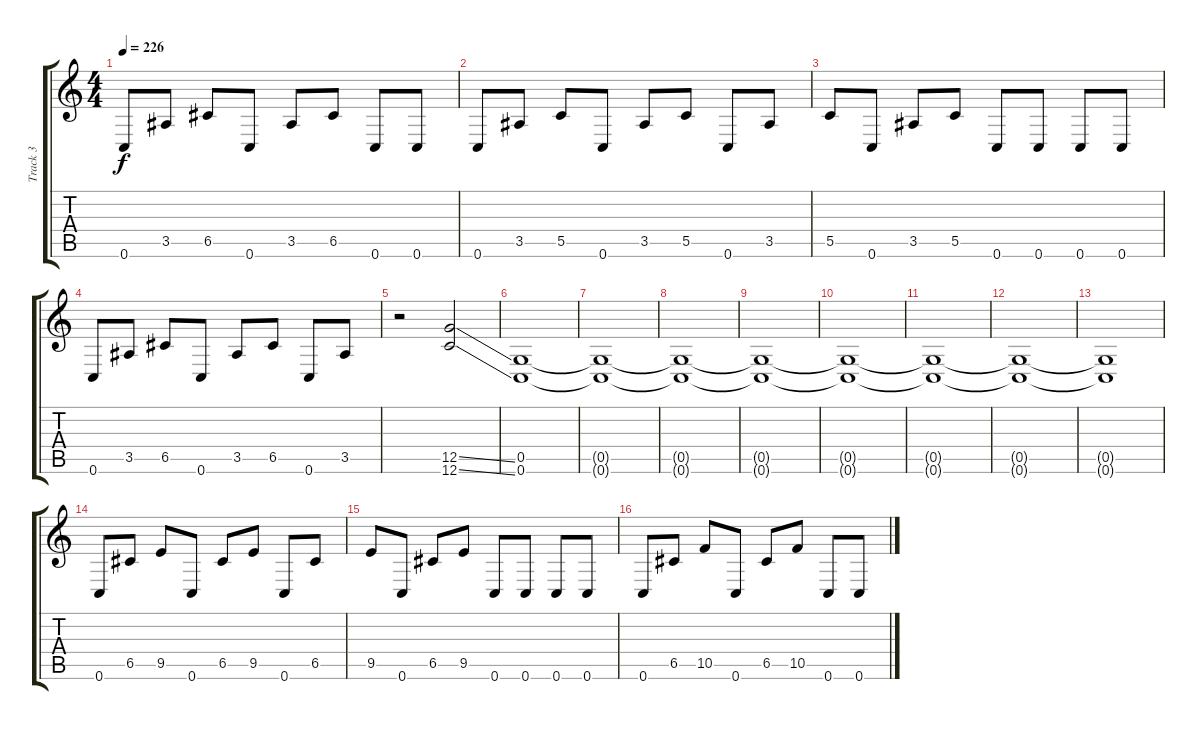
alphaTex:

\track ("Track 3" "Track 3") {instrument overdrivenguitar}
\staff {score tabs}
\tuning (D4 A3 F3 C3 G2 C2) {hide}
\ts (4 4)
\tempo 226
\clef g2
\ks c
0.6.8{dy f} 3.5.8 6.5.8 0.6.8 3.5.8 6.5.8 0.6.8 0.6.8 |
0.6.8 3.5.8 5.5.8 0.6.8 3.5.8 5.5.8 0.6.8 3.5.8 |
5.5.8 0.6.8 3.5.8 5.5.8 0.6.8 0.6.8 0.6.8 0.6.8 |
0.6.8 3.5.8 6.5.8 0.6.8 3.5.8 6.5.8 0.6.8 3.5.8 |
r.2 (12.5{ss} 12.6{ss}).2 |
(0.5 0.6).1{volume 16} |
(0.5{t} 0.6{t}).1{volume 14} |
(0.5{t} 0.6{t}).1{volume 12} |
(0.5{t} 0.6{t}).1{volume 10} |
(0.5{t} 0.6{t}).1 |
(0.5{t} 0.6{t}).1 |
(0.5{t} 0.6{t}).1 |
(0.5{t} 0.6{t}).1 |
0.6.8{volume 16} 6.5.8 9.5.8 0.6.8 6.5.8 9.5.8 0.6.8 6.5.8 |
9.5.8 0.6.8 6.5.8 9.5.8 0.6.8 0.6.8 0.6.8 0.6.8 |
0.6.8 6.5.8 10.5.8 0.6.8 6.5.8 10.5.8 0.6.8 0.6.8
